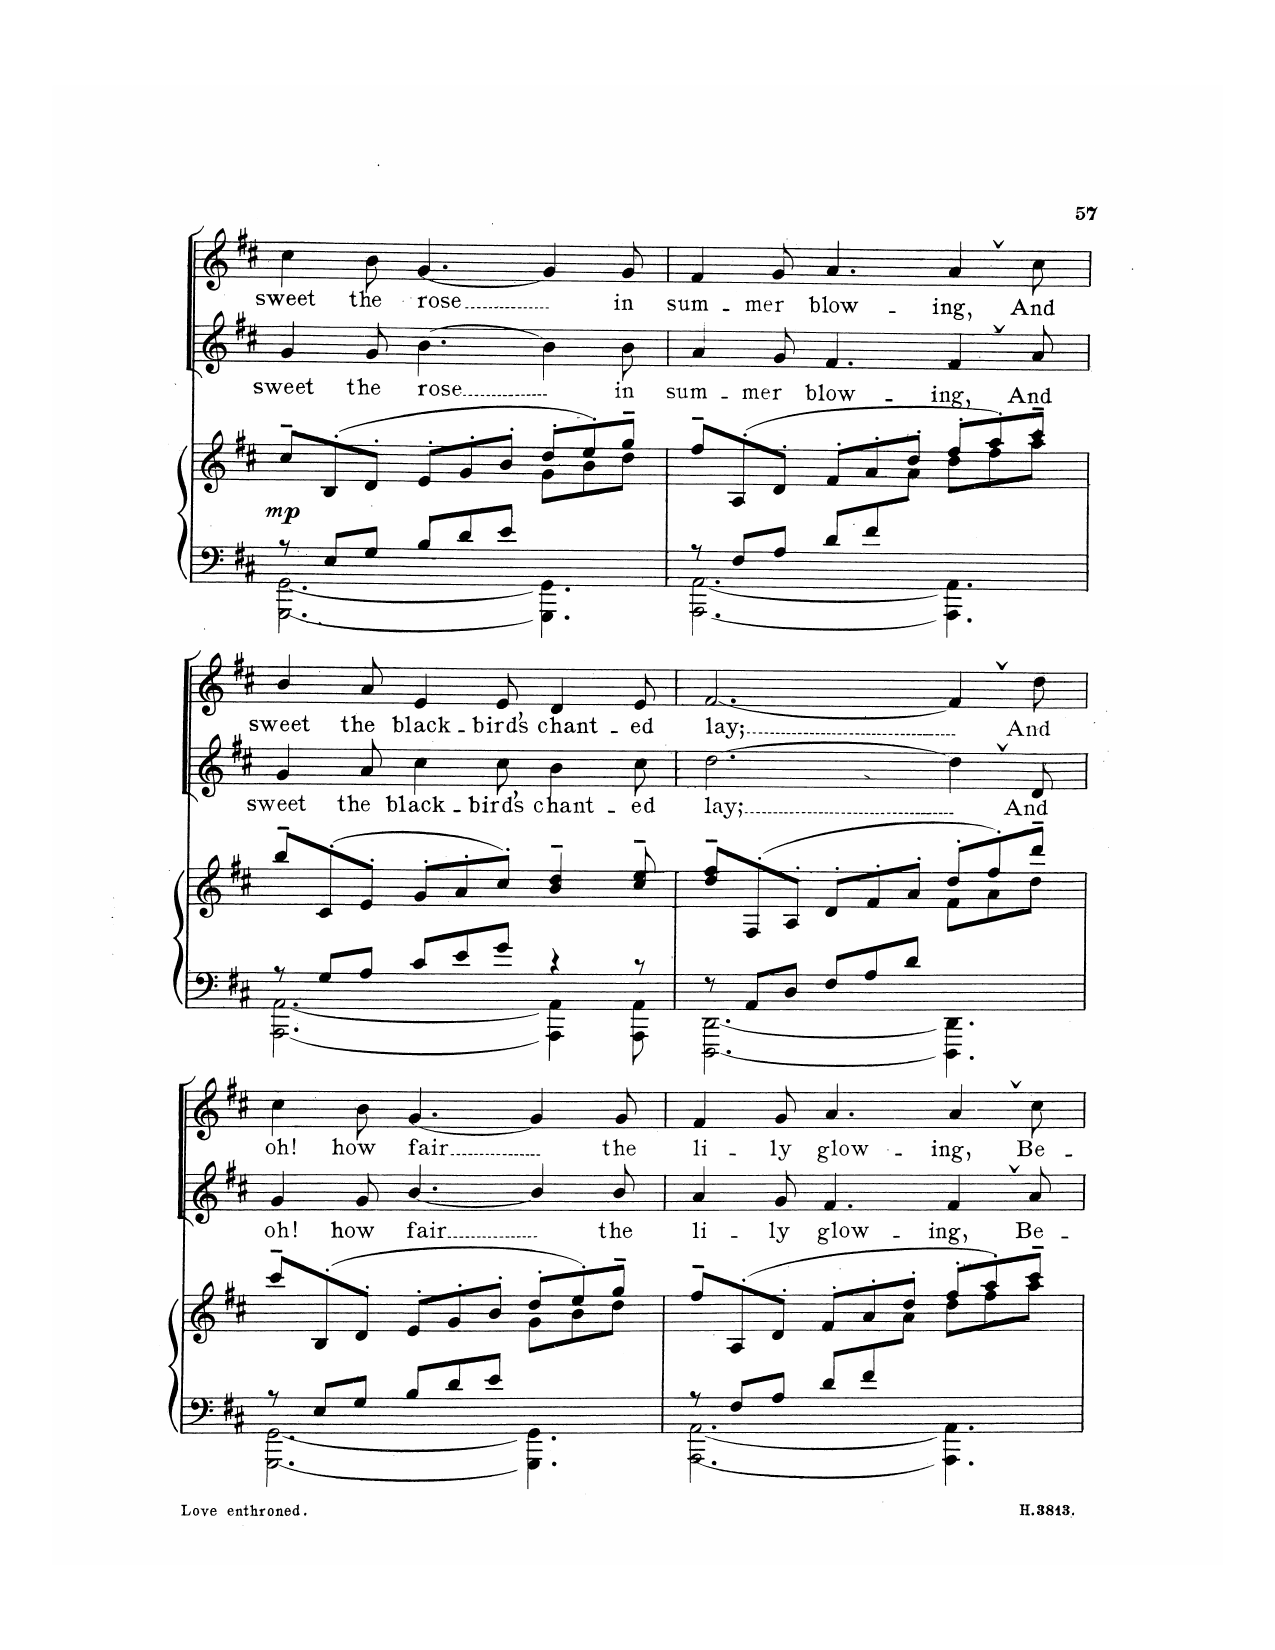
**kern	**kern	**dynam	**kern	**text	**kern	**text
*part3	*part3	*part3	*part2	*part2	*part1	*part1
*staff4	*staff3	*staff3/4	*staff2	*staff2	*staff1	*staff1
*I"Piano	*	*	*I"Baritone	*	*I"Contralto	*
*I'Pno	*	*	*	*	*	*
*clefF4	*clefG2	*	*clefGv2	*	*clefG2	*
*k[f#c#]	*k[f#c#]	*	*k[f#c#]	*	*k[f#c#]	*
*M9/8	*M9/8	*	*M9/8	*	*M9/8	*
=5	=5	=5	=5	=5	=5	=5
*^	*^	*	*	*	*	*
!	!	!	!	!LO:DY:b	!	!	!	!
8r	[2.GGG\ [2.GG\	8cc#~>/L	2.ryy	mp	4G/	sweet	4cc#\	sweet
8E/L	.	(>8B'>/	.	.	.	.	.	.
8G/J	.	8d'>/J	.	.	8G/	the	8b\	the
8B/L	.	8e'>/L	.	.	[4.B\	rose	[4.g/	rose
8d/	.	8g'>/	.	.	.	.	.	.
8e/J	.	8b'>/J	.	.	.	.	.	.
4.ryy	4.GGG\] 4.GG\]	8dd'>/L	8g\L	.	4B\]	.	4g/]	.
.	.	8ee'>/)	8b\	.	.	.	.	.
.	.	8gg~>/J	8dd\J	.	8B\	in	8g/	in
=6	=6	=6	=6	=6	=6	=6	=6	=6
8r	[2.AAA\ [2.AA\	8ff#~>/L	8ryy	.	4A/	sum-	4f#/	sum-
*	*	*v	*v	*	*	*	*	*
8F#/L	.	(>8A'>/	.	.	.	.	.
8A/J	.	8d'>/J	.	8G/	-mer	8g/	-mer
8d/L	.	8f#'>/L	.	4.F#/	blow-	4.a/	blow-
8f#/	.	8a'>/	.	.	.	.	.
*	*	*^	*	*	*	*	*
2ryy	.	8dd'>/J	8a\J	.	.	.	.	.
.	4.AAA\] 4.AA\]	8ff#'>/L	8dd\L	.	4F#,/	-ing,	4a,/	-ing,
.	.	8aa'>/)	8ff#\	.	.	.	.	.
.	.	8ccc#~>/J	8aa\J	.	8A/	And	8cc#\	And
*	*	*v	*v	*	*	*	*	*
=7	=7	=7	=7	=7	=7	=7	=7
8r	[2.AAA\ [2.AA\	8bb~>/L	.	4G/	sweet	4b\	sweet
8G/L	.	(>8c#'>/	.	.	.	.	.
8A/J	.	8e'>/J	.	8A/	the	8a/	the
8c#/L	.	8g'>/L	.	4c#\	black-	4e/	black-
8e/	.	8a'>/	.	.	.	.	.
8g/J	.	8cc#'>/J)	.	8c#\	-bird’s	8e/	-bird’s
4r	4AAA\] 4AA\]	4b/~> 4dd/~>	.	4B\	chant-	4d/	chant-
8r	8AAA\ 8AA\	8cc#/~> 8ee/~>	.	8c#\	-ed	8e/	-ed
=8	=8	=8	=8	=8	=8	=8	=8
*	*	*^	*	*	*	*	*
8r	[2.DDD\ [2.DD\	8dd/~> 8ff#/~>L	2.ryy	.	[2.d\	lay;	[2.f#/	lay;
8AA/L	.	(>8F#'>/	.	.	.	.	.	.
8D/J	.	8A'>/J	.	.	.	.	.	.
8F#/L	.	8d'>/L	.	.	.	.	.	.
8A/	.	8f#'>/	.	.	.	.	.	.
8d/J	.	8a'>/J	.	.	.	.	.	.
4.ryy	4.DDD\] 4.DD\]	8dd'>/L	8f#\L	.	4d,\]	.	4f#,/]	.
.	.	8ff#'>/)	8a\	.	.	.	.	.
.	.	8ddd~>/J	8dd\J	.	8D/	And	8dd\	And
=9	=9	=9	=9	=9	=9	=9	=9	=9
8r	[2.GGG\ [2.GG\	8ccc#~>/L	2.ryy	.	4G/	oh!	4cc#\	oh!
8E/L	.	(>8B'>/	.	.	.	.	.	.
8G/J	.	8d'>/J	.	.	8G/	how	8b\	how
8B/L	.	8e'>/L	.	.	[4.B/	fair	[4.g/	fair
8d/	.	8g'>/	.	.	.	.	.	.
8e/J	.	8b'>/J	.	.	.	.	.	.
4.ryy	4.GGG\] 4.GG\]	8dd'>/L	8g\L	.	4B/]	.	4g/]	.
.	.	8ee'>/)	8b\	.	.	.	.	.
.	.	8gg~>/J	8dd\J	.	8B/	the	8g/	the
=10	=10	=10	=10	=10	=10	=10	=10	=10
8r	[2.AAA\ [2.AA\	8ff#~>/L	8ryy	.	4A/	li-	4f#/	li-
*	*	*v	*v	*	*	*	*	*
8F#/L	.	(>8A'>/	.	.	.	.	.
8A/J	.	8d'>/J	.	8G/	-ly	8g/	-ly
8d/L	.	8f#'>/L	.	4.F#/	glow-	4.a/	glow-
8f#/	.	8a'>/	.	.	.	.	.
*	*	*^	*	*	*	*	*
2ryy	.	8dd'>/J	8a\J	.	.	.	.	.
.	4.AAA\] 4.AA\]	8ff#'>/L	8dd\L	.	4F#,/	-ing	4a,/	-ing
.	.	8aa'>/)	8ff#\	.	.	.	.	.
.	.	8ccc#~>/J	8aa\J	.	8A/	Be-	8cc#\	Be-
*v	*v	*	*	*	*	*	*	*
*	*v	*v	*	*	*	*	*
=	=	=	=	=	=	=
*-	*-	*-	*-	*-	*-	*-
